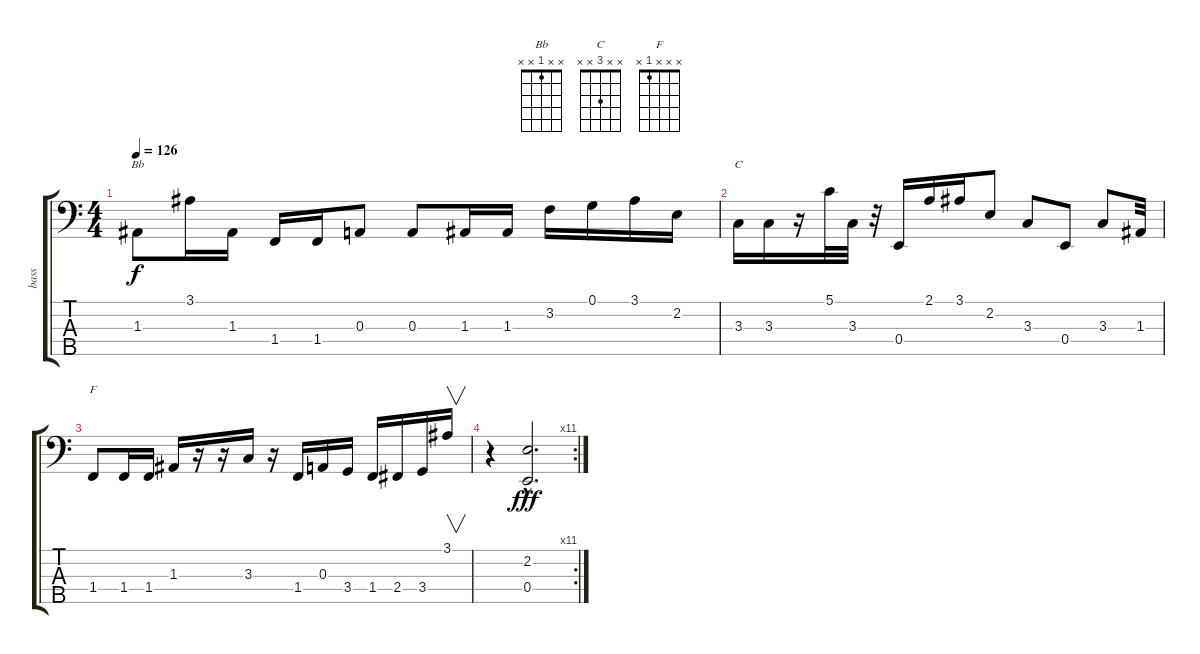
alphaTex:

\track ("bass" "bass") {instrument electricbasspick}
\staff {score tabs}
\tuning (G2 D2 A1 E1 B0) {hide}
\chord ("Bb" x x 1 x x)
\chord ("C" x x 3 x x)
\chord ("F" x x x 1 x)
\ts (4 4)
\tempo 126
\clef f4
\ks c
1.3.8{ch "Bb" dy f} 3.1.16 1.3.16 1.4.16 1.4.16 0.3.8 0.3.8 1.3.16 1.3.16 3.2.16 0.1.16 3.1.16 2.2.16 |
3.3.16{ch "C"} 3.3.16 r.16 5.1.32 3.3.32 r.32 0.4.16 2.1.16 3.1.16 2.2.8 3.3.8 0.4.8 3.3.8 1.3.32 |
1.4.8{ch "F"} 1.4.16 1.4.16 1.3.16 r.16 r.16 3.3.16 r.16 1.4.16 0.3.16 3.4.16 1.4.16 2.4.16 3.4.16 3.1.16{v} |
\rc 11
r.4 (2.2{hac} 0.4{hac}).2{d dy fff}
